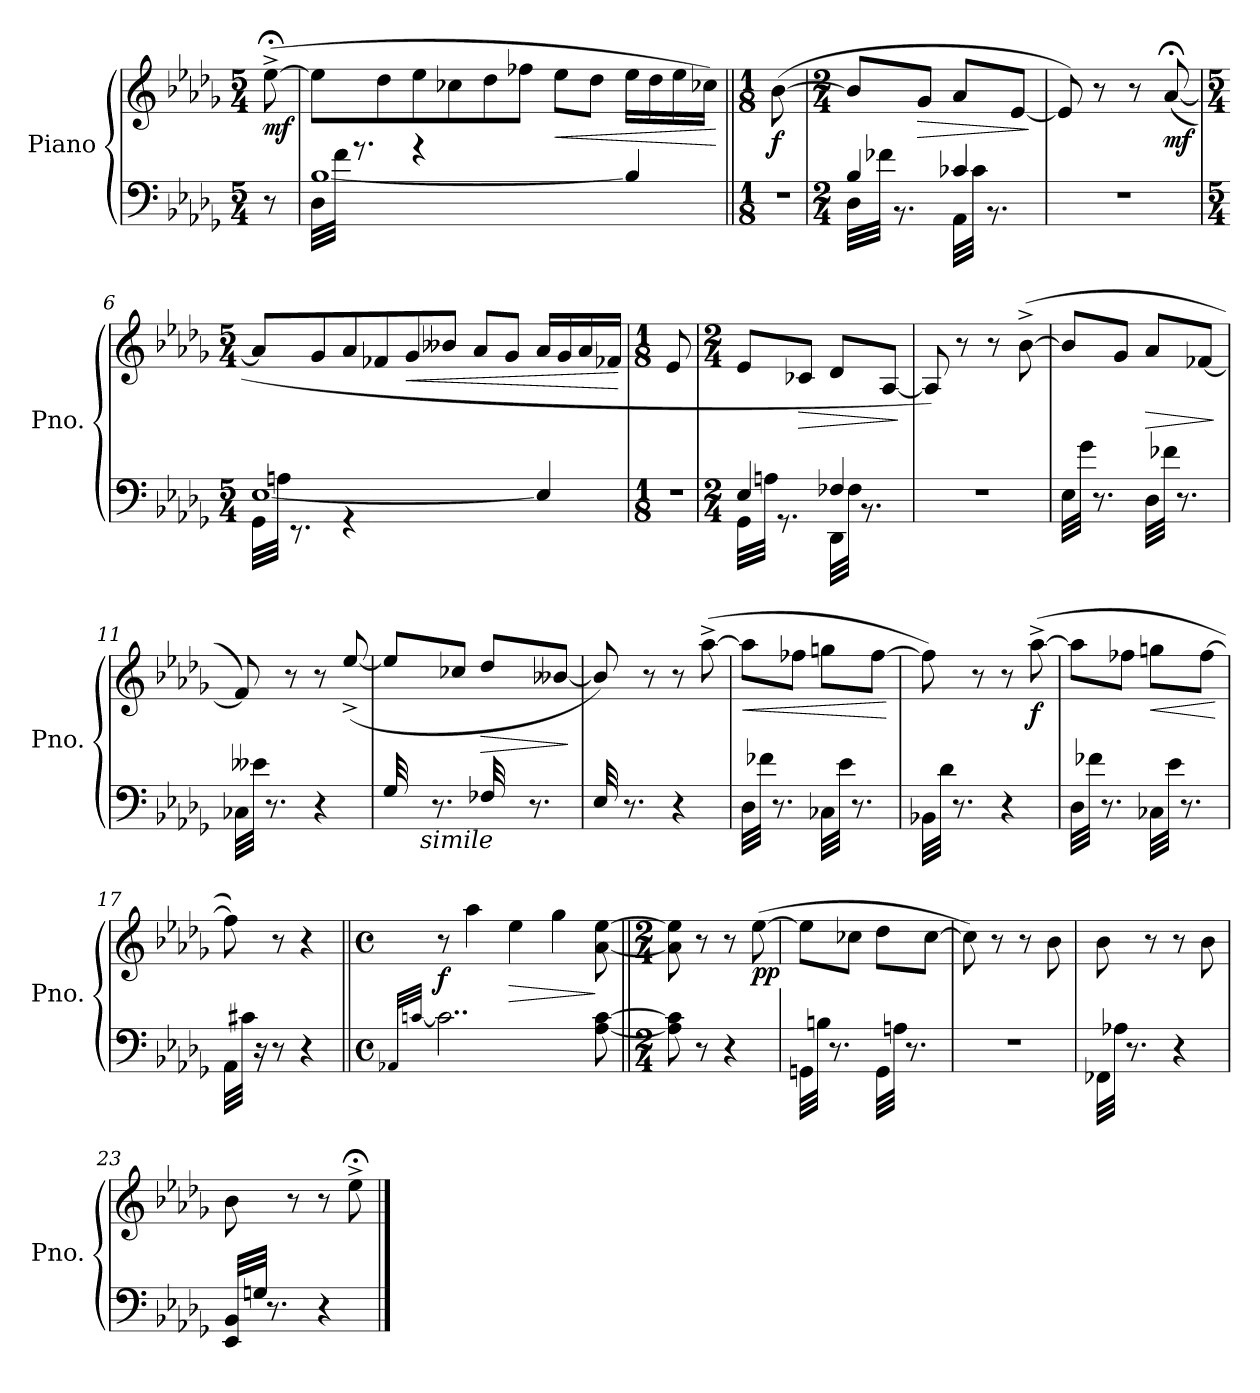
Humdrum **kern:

**kern	**kern	**dynam
*part1	*part1	*part1
*staff2	*staff1	*staff1/2
*I"Piano	*	*
*I'Pno.	*	*
*clefF4	*clefG2	*
*k[b-e-a-d-g-]	*k[b-e-a-d-g-]	*
*M5/4	*M5/4	*
*MM160	*MM160	*
=1	=1	=1
!	!	!LO:DY:b
8r	(>[8ee-;<^\	mf
=2	=2	=2
*^	*	*
32D-\LLL	[1B-	8ee-\L]	.
32f\JJJ	.	.	.
8.r	.	.	.
.	.	8dd-\	.
4r	.	8ee-\	.
.	.	8cc-X\	.
4ryy	.	8dd-\	.
.	.	8ff-X\J	.
!	!	!	!LO:HP:b
4ryy	.	8ee-\L	<
.	.	8dd-\J	.
4ryy	4B-/]	16ee-\LL	.
.	.	16dd-\	.
.	.	16ee-\	.
.	.	16cc-X\JJ)	.
*v	*v	*	*
.	.	[
=3||	=3||	=3||
*M1/8	*M1/8	*
*	*MM65	*
!	!	!LO:DY:b
8r	(>[8b-\	f
=4	=4	=4
*M2/4	*M2/4	*
*^	*	*
4B-/	32D-\LLL	8b-/L]	.
.	32f-X\JJJ	.	.
.	8.r	.	.
!	!	!	!LO:HP:b
.	.	8g-/J	>
4c-X/	32AA-\LLL	8a-/L	.
.	32c-\JJJ	.	.
.	8.r	.	.
.	.	[8e-/J	.
*v	*v	*	*
.	.	]
!!LO:LB:g=z
=5	=5	=5
2r	8e-/])	.
.	8r	.
.	8r	.
*	*MM160	*
!	!	!LO:DY:b
.	(>[8a-;</	mf
=6	=6	=6
*M5/4	*M5/4	*
*^	*	*
32GG-\LLL	[1E-	8a-/L]	.
32An\JJJ	.	.	.
8.rEE	.	.	.
.	.	8g-/	.
4rGG	.	8a-/	.
.	.	8f-X/	.
!	!	!	!LO:HP:b
4ryy	.	8g-/	<
.	.	8b--X/J	.
4ryy	.	8a-/L	.
.	.	8g-/J	.
4ryy	4E-/]	16a-/LL	.
.	.	16g-/	.
.	.	16a-/	.
.	.	16f-X/JJ	.
*v	*v	*	*
.	.	[
=7	=7	=7
*M1/8	*M1/8	*
*	*MM65	*
8r	8e-/	.
=8	=8	=8
*M2/4	*M2/4	*
*^	*	*
4E-/	32GG-\LLL	8e-/L	.
.	32An\JJJ	.	.
.	8.r	.	.
!	!	!	!LO:HP:b
.	.	8c-X/J	>
4F-X/	32DD-\LLL	8d-/L	.
.	32F-\JJJ	.	.
.	8.r	.	.
.	.	[8A-/J	.
*v	*v	*	*
.	.	]
!!LO:LB:g=z
=9	=9	=9
2r	8A-/])	.
.	8r	.
.	8r	.
.	(>[8b-^\	.
=10	=10	=10
32E-\LLL	8b-/L]	.
32g-\JJJ	.	.
8.r	.	.
.	8g-/J	.
!	!	!LO:HP:b
32D-\LLL	8a-/L	>
32f-X\JJJ	.	.
8.r	.	.
.	[8f-X/J	.
.	.	]
=11	=11	=11
32C-X\LLL	8f-/])	.
32e--X\JJJ	.	.
8.r	.	.
.	8r	.
4r	8r	.
.	(>[8ee-^/	.
=12	=12	=12
*	*^	*
32G-/LLL	8ee-/L]	32ryy	.
!LO:TX:b:i:t=simile	!	!	!
32ryy	.	32b--X\JJJ	.
8.r	.	8..ryy	.
.	8cc-X/J	.	.
!	!	!	!LO:HP:b
32F-X/LLL	8dd-/L	.	>
32ryy	.	32a--X\JJJ	.
8.r	.	8.ryy	.
.	[8b--X/J	.	.
*	*v	*v	*
.	.	]
=13	=13	=13
*	*^	*
32E-/LLL	8b--/])	32ryy	.
32ryy	.	32g-\JJJ	.
8.r	.	4..ryy	.
.	8r	.	.
4r	8r	.	.
.	(>[8aa-^\	.	.
*	*v	*v	*
!!LO:LB:g=z
=14	=14	=14
!	!	!LO:HP:b
32D-\LLL	8aa-\L]	<
32f-X\JJJ	.	.
8.r	.	.
.	8ff-X\J	.
32C-X\LLL	8ggn\L	.
32e-\JJJ	.	.
8.r	.	.
.	[8ff-\J	.
.	.	[
=15	=15	=15
32BB-X\LLL	8ff-\])	.
32d-\JJJ	.	.
8.r	.	.
.	8r	.
4r	8r	.
!	!	!LO:DY:b
.	(>[8aa-^\	f
=16	=16	=16
32D-\LLL	8aa-\L]	.
32f-X\JJJ	.	.
8.r	.	.
.	8ff-X\J	.
!	!	!LO:HP:b
32C-X\LLL	8ggn\L	<
32e-\JJJ	.	.
8.r	.	.
.	[8ff-\J	.
.	.	[
=17	=17	=17
32AA-\LLL	8ff-\])	.
32c#X\JJJ	.	.
16r	.	.
8r	8r	.
4r	4r	.
!!LO:LB:g=z
=18||	=18||	=18||
*M4/4	*M4/4	*
*met(c)	*met(c)	*
32qAA-X/LLL	.	.
[32qcn/JJJ	.	.
!	!	!LO:DY:b
2..c\]	8r	f
.	4aa-\	.
!	!	!LO:HP:b
.	4ee-\	>
.	4gg-\	.
[8A-\ [8c\	[8a-\ [8ee-\	]
=19||	=19||	=19||
*M2/4	*M2/4	*
8A-\] 8c\]	8a-\] 8ee-\]	.
8r	8r	.
4r	8r	.
!	!	!LO:DY:b
.	(>[8ee-\	pp
=20	=20	=20
32GGn\LLL	8ee-\L]	.
32Bn\JJJ	.	.
8.r	.	.
.	8cc-X\J	.
32GG\LLL	8dd-\L	.
32An\JJJ	.	.
8.r	.	.
.	[8cc-\J	.
=21	=21	=21
2r	8cc-\])	.
.	8r	.
.	8r	.
.	8b-\	.
=22	=22	=22
32FF-X\LLL	8b-\	.
32A-X\JJJ	.	.
8.r	.	.
.	8r	.
4r	8r	.
.	8b-\	.
=23	=23	=23
32EE-/ 32BB-/LLL	8b-\	.
32Gn/JJJ	.	.
8.r	.	.
.	8r	.
4r	8r	.
.	8ee-;<^\	.
==	==	==
*-	*-	*-
